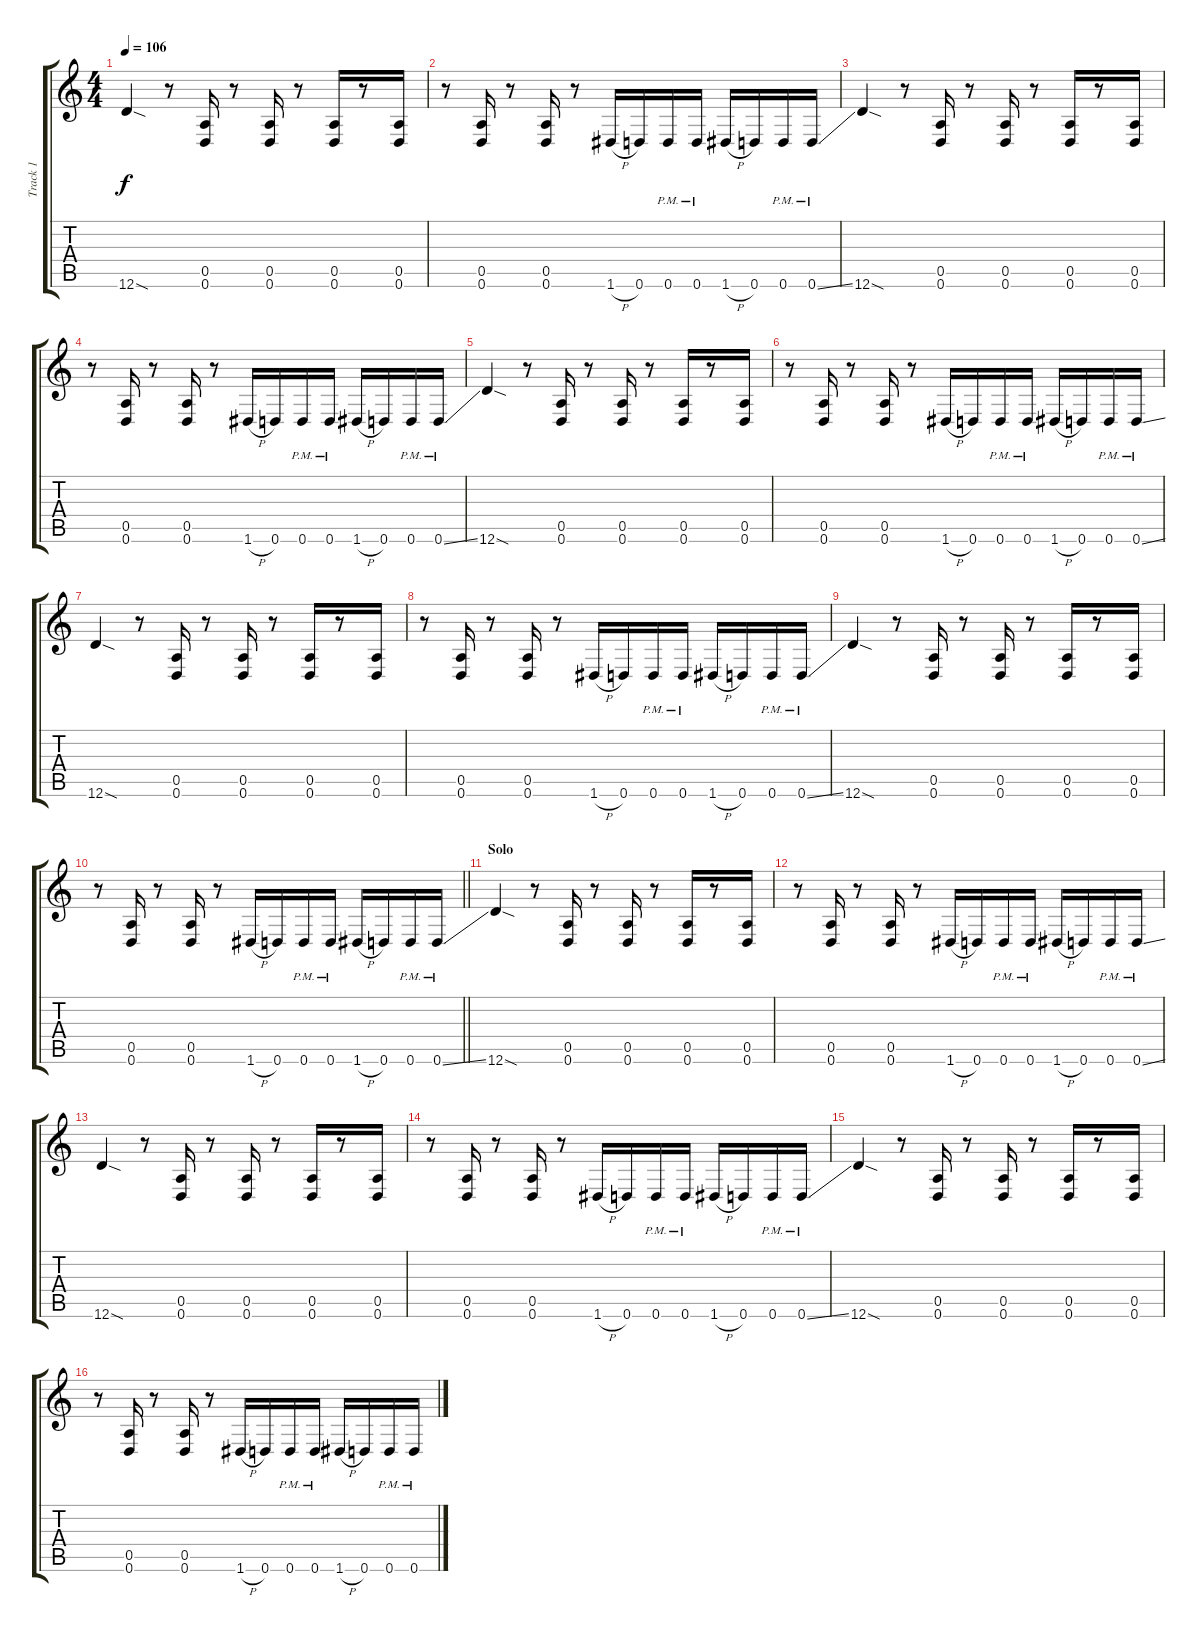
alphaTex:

\track ("Track 1" "Track 1") {instrument distortionguitar}
\staff {score tabs}
\tuning (E4 A3 F3 D3 A2 D2) {hide}
\ts (4 4)
\tempo 106
\clef g2
\ks c
12.6{sod}.4{dy f} r.8 (0.5 0.6).16 r.8 (0.5 0.6).16 r.8 (0.5 0.6).16 r.8 (0.5 0.6).16 |
r.8 (0.5 0.6).16 r.8 (0.5 0.6).16 r.8 1.6{h}.16 0.6.16 0.6{pm}.16 0.6{pm}.16 1.6{h}.16 0.6.16 0.6{pm}.16 0.6{ss pm}.16 |
12.6{sod}.4 r.8 (0.5 0.6).16 r.8 (0.5 0.6).16 r.8 (0.5 0.6).16 r.8 (0.5 0.6).16 |
r.8 (0.5 0.6).16 r.8 (0.5 0.6).16 r.8 1.6{h}.16 0.6.16 0.6{pm}.16 0.6{pm}.16 1.6{h}.16 0.6.16 0.6{pm}.16 0.6{ss pm}.16 |
12.6{sod}.4 r.8 (0.5 0.6).16 r.8 (0.5 0.6).16 r.8 (0.5 0.6).16 r.8 (0.5 0.6).16 |
r.8 (0.5 0.6).16 r.8 (0.5 0.6).16 r.8 1.6{h}.16 0.6.16 0.6{pm}.16 0.6{pm}.16 1.6{h}.16 0.6.16 0.6{pm}.16 0.6{ss pm}.16 |
12.6{sod}.4 r.8 (0.5 0.6).16 r.8 (0.5 0.6).16 r.8 (0.5 0.6).16 r.8 (0.5 0.6).16 |
r.8 (0.5 0.6).16 r.8 (0.5 0.6).16 r.8 1.6{h}.16 0.6.16 0.6{pm}.16 0.6{pm}.16 1.6{h}.16 0.6.16 0.6{pm}.16 0.6{ss pm}.16 |
12.6{sod}.4 r.8 (0.5 0.6).16 r.8 (0.5 0.6).16 r.8 (0.5 0.6).16 r.8 (0.5 0.6).16 |
\barLineRight lightlight
r.8 (0.5 0.6).16 r.8 (0.5 0.6).16 r.8 1.6{h}.16 0.6.16 0.6{pm}.16 0.6{pm}.16 1.6{h}.16 0.6.16 0.6{pm}.16 0.6{ss pm}.16 |
\section ("" "Solo")
12.6{sod}.4 r.8 (0.5 0.6).16 r.8 (0.5 0.6).16 r.8 (0.5 0.6).16 r.8 (0.5 0.6).16 |
r.8 (0.5 0.6).16 r.8 (0.5 0.6).16 r.8 1.6{h}.16 0.6.16 0.6{pm}.16 0.6{pm}.16 1.6{h}.16 0.6.16 0.6{pm}.16 0.6{ss pm}.16 |
12.6{sod}.4 r.8 (0.5 0.6).16 r.8 (0.5 0.6).16 r.8 (0.5 0.6).16 r.8 (0.5 0.6).16 |
r.8 (0.5 0.6).16 r.8 (0.5 0.6).16 r.8 1.6{h}.16 0.6.16 0.6{pm}.16 0.6{pm}.16 1.6{h}.16 0.6.16 0.6{pm}.16 0.6{ss pm}.16 |
12.6{sod}.4 r.8 (0.5 0.6).16 r.8 (0.5 0.6).16 r.8 (0.5 0.6).16 r.8 (0.5 0.6).16 |
r.8 (0.5 0.6).16 r.8 (0.5 0.6).16 r.8 1.6{h}.16 0.6.16 0.6{pm}.16 0.6{pm}.16 1.6{h}.16 0.6.16 0.6{pm}.16 0.6{ss pm}.16
